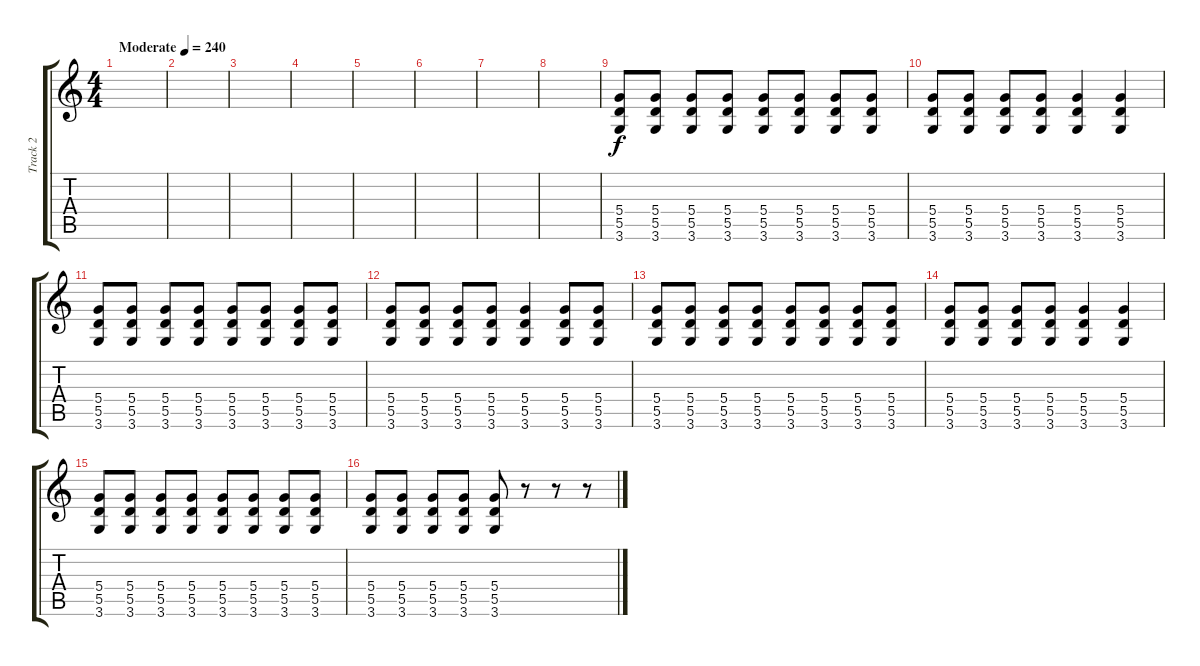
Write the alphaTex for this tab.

\track ("Track 2" "Track 2") {instrument overdrivenguitar}
\staff {score tabs}
\tuning (E4 B3 G3 D3 A2 E2) {hide}
\ts (4 4)
\tempo (240 "Moderate")
\clef g2
\ks c
|
|
|
|
|
|
|
|
(5.4 5.5 3.6).8 (5.4 5.5 3.6).8 (5.4 5.5 3.6).8 (5.4 5.5 3.6).8 (5.4 5.5 3.6).8 (5.4 5.5 3.6).8 (5.4 5.5 3.6).8 (5.4 5.5 3.6).8 |
(5.4 5.5 3.6).8 (5.4 5.5 3.6).8 (5.4 5.5 3.6).8 (5.4 5.5 3.6).8 (5.4 5.5 3.6).4 (5.4 5.5 3.6).4 |
(5.4 5.5 3.6).8 (5.4 5.5 3.6).8 (5.4 5.5 3.6).8 (5.4 5.5 3.6).8 (5.4 5.5 3.6).8 (5.4 5.5 3.6).8 (5.4 5.5 3.6).8 (5.4 5.5 3.6).8 |
(5.4 5.5 3.6).8 (5.4 5.5 3.6).8 (5.4 5.5 3.6).8 (5.4 5.5 3.6).8 (5.4 5.5 3.6).4 (5.4 5.5 3.6).8 (5.4 5.5 3.6).8 |
(5.4 5.5 3.6).8 (5.4 5.5 3.6).8 (5.4 5.5 3.6).8 (5.4 5.5 3.6).8 (5.4 5.5 3.6).8 (5.4 5.5 3.6).8 (5.4 5.5 3.6).8 (5.4 5.5 3.6).8 |
(5.4 5.5 3.6).8 (5.4 5.5 3.6).8 (5.4 5.5 3.6).8 (5.4 5.5 3.6).8 (5.4 5.5 3.6).4 (5.4 5.5 3.6).4 |
(5.4 5.5 3.6).8 (5.4 5.5 3.6).8 (5.4 5.5 3.6).8 (5.4 5.5 3.6).8 (5.4 5.5 3.6).8 (5.4 5.5 3.6).8 (5.4 5.5 3.6).8 (5.4 5.5 3.6).8 |
(5.4 5.5 3.6).8 (5.4 5.5 3.6).8 (5.4 5.5 3.6).8 (5.4 5.5 3.6).8 (5.4 5.5 3.6).8 r.8 r.8 r.8
